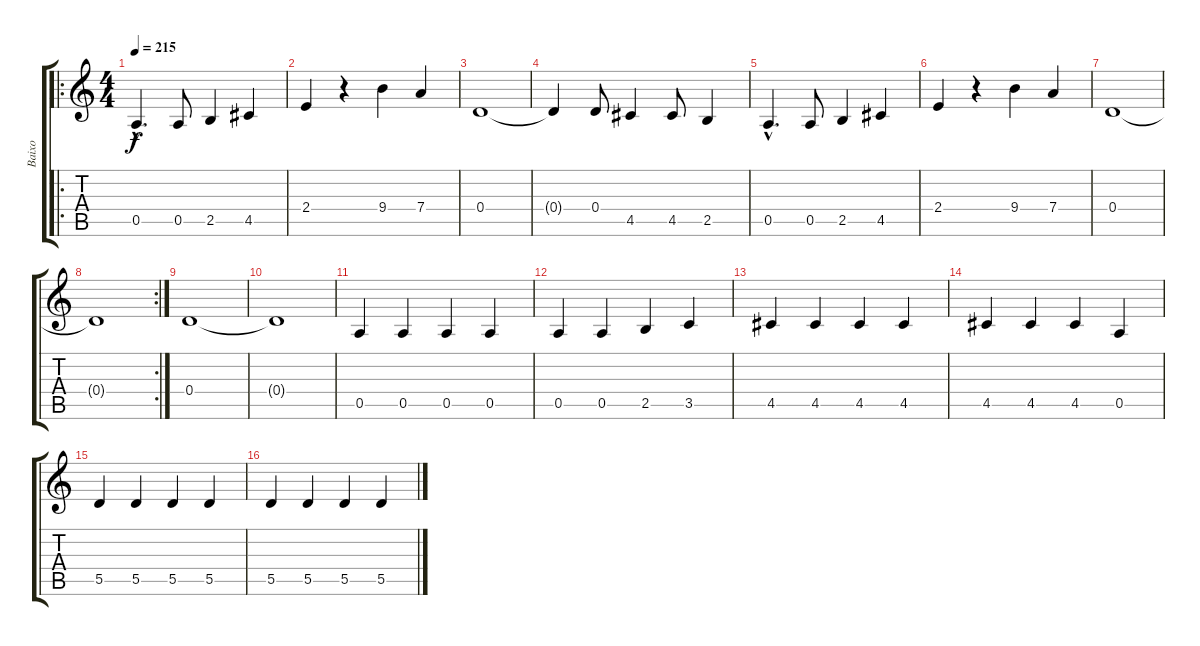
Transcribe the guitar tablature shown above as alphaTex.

\track ("Baixo" "Baixo") {instrument electricbassfinger}
\staff {score tabs}
\tuning (E4 B3 G3 D3 A2 E2) {hide}
\ro
\ts (4 4)
\tempo 215
\clef g2
\ks c
0.5{hac}.4{d dy f instrument electricbassfinger} 0.5.8 2.5.4 4.5.4 |
2.4.4 r.4 9.4.4 7.4.4 |
0.4.1 |
0.4{t}.4 0.4.8 4.5.4 4.5.8 2.5.4 |
0.5{hac}.4{d} 0.5.8 2.5.4 4.5.4 |
2.4.4 r.4 9.4.4 7.4.4 |
0.4.1 |
\rc 2
0.4{t}.1 |
0.4.1 |
0.4{t}.1 |
0.5.4 0.5.4 0.5.4 0.5.4 |
0.5.4 0.5.4 2.5.4 3.5.4 |
4.5.4 4.5.4 4.5.4 4.5.4 |
4.5.4 4.5.4 4.5.4 0.5.4 |
5.5.4 5.5.4 5.5.4 5.5.4 |
5.5.4 5.5.4 5.5.4 5.5.4
